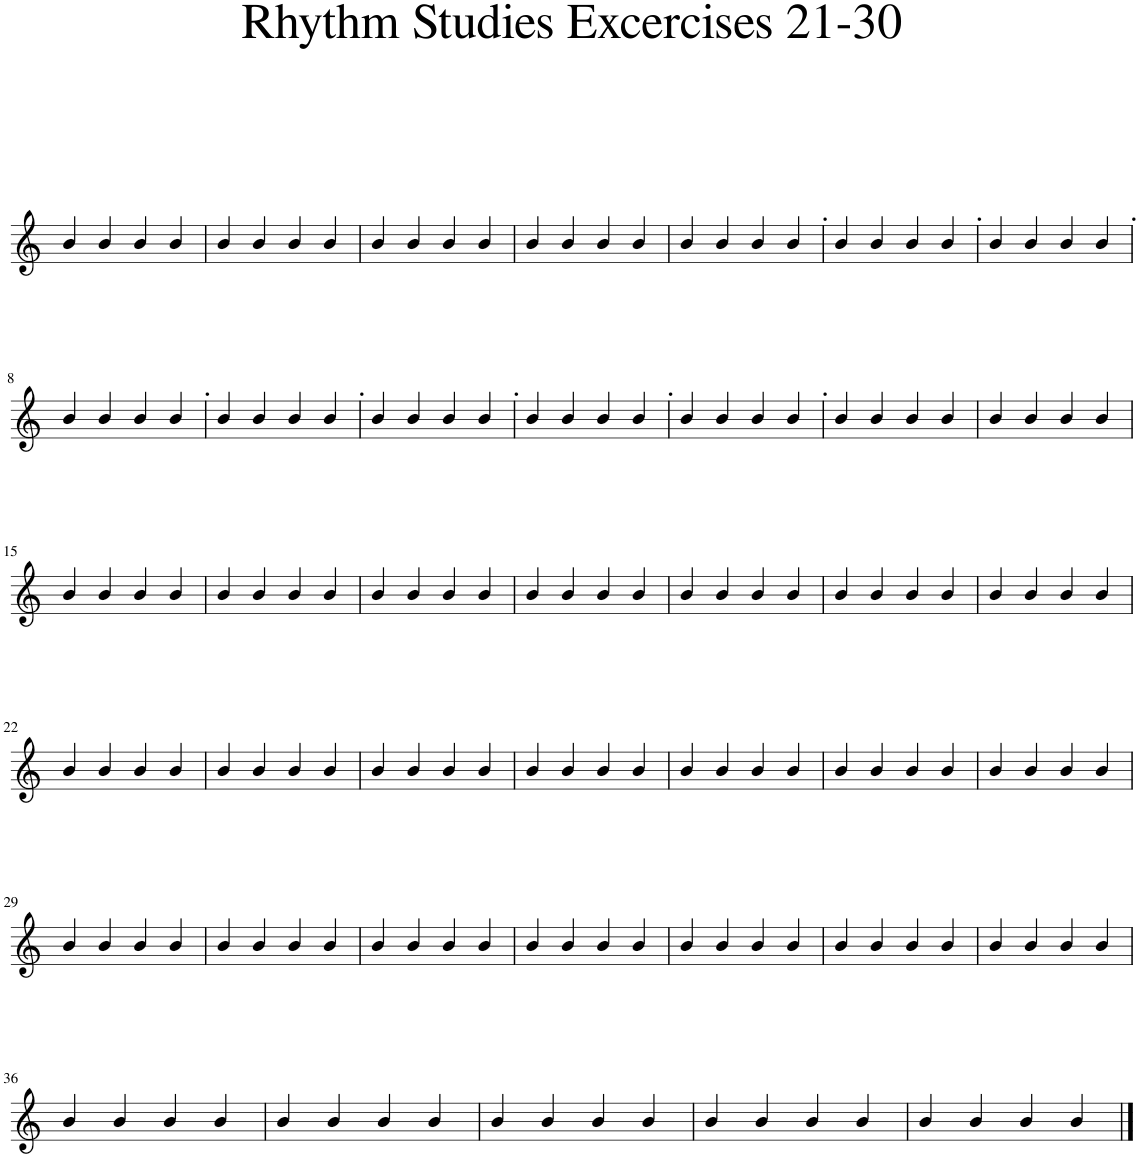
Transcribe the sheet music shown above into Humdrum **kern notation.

**kern
*part1
*staff1
*I"?
*clefG2
*k[]
=1
4b/
4b/
4b/
4b/
=2
4b/
4b/
4b/
4b/
=3
4b/
4b/
4b/
4b/
=4
4b/
4b/
4b/
4b/
=5
4b/
4b/
4b/
4b/
=6
4b/
4b/
4b/
4b/
=7
4b/
4b/
4b/
4b/
!!LO:LB:g=z
=8
4b/
4b/
4b/
4b/
=9
4b/
4b/
4b/
4b/
=10
4b/
4b/
4b/
4b/
=11
4b/
4b/
4b/
4b/
=12
4b/
4b/
4b/
4b/
=13
4b/
4b/
4b/
4b/
=14
4b/
4b/
4b/
4b/
!!LO:LB:g=z
=15
4b/
4b/
4b/
4b/
=16
4b/
4b/
4b/
4b/
=17
4b/
4b/
4b/
4b/
=18
4b/
4b/
4b/
4b/
=19
4b/
4b/
4b/
4b/
=20
4b/
4b/
4b/
4b/
=21
4b/
4b/
4b/
4b/
!!LO:LB:g=z
=22
4b/
4b/
4b/
4b/
=23
4b/
4b/
4b/
4b/
=24
4b/
4b/
4b/
4b/
=25
4b/
4b/
4b/
4b/
=26
4b/
4b/
4b/
4b/
=27
4b/
4b/
4b/
4b/
=28
4b/
4b/
4b/
4b/
!!LO:LB:g=z
=29
4b/
4b/
4b/
4b/
=30
4b/
4b/
4b/
4b/
=31
4b/
4b/
4b/
4b/
=32
4b/
4b/
4b/
4b/
=33
4b/
4b/
4b/
4b/
=34
4b/
4b/
4b/
4b/
=35
4b/
4b/
4b/
4b/
!!LO:LB:g=z
=36
4b/
4b/
4b/
4b/
=37
4b/
4b/
4b/
4b/
=38
4b/
4b/
4b/
4b/
=39
4b/
4b/
4b/
4b/
=40
4b/
4b/
4b/
4b/
==
*-
